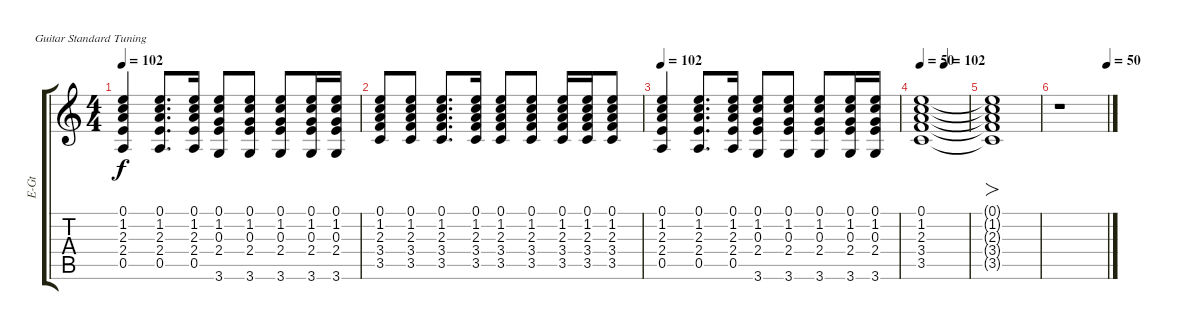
\defaultSystemsLayout 4
\bracketExtendMode groupsimilarinstruments
\otherSystemsTrackNameOrientation horizontal
\track ("Elec. Rhythm (Page)" "E-Gt") {instrument distortionguitar}
\staff {score tabs}
\tuning (E4 B3 G3 D3 A2 E2)
\ts (4 4)
\tempo 102
\clef g2
\ks c
(0.5 2.4 2.3 1.2 0.1).4{dy f beam Up} (0.1 1.2 2.3 2.4 0.5).8{d beam Up} (0.1 1.2 2.3 2.4 0.5).16{beam Up} (0.1 1.2 0.3 2.4 3.6).8{beam Up} (0.1 1.2 0.3 2.4 3.6).8{beam Up} (0.1 1.2 0.3 2.4 3.6).8{beam Up} (0.1 1.2 0.3 2.4 3.6).16{beam Up} (0.1 1.2 0.3 2.4 3.6).16{beam Up} |
(0.1 1.2 2.3 3.4 3.5).8{beam Up} (0.1 1.2 2.3 3.4 3.5).8{beam Up} (0.1 1.2 2.3 3.4 3.5).8{d beam Up} (0.1 1.2 2.3 3.4 3.5).16{beam Up} (0.1 1.2 2.3 3.4 3.5).8{beam Up} (0.1 1.2 2.3 3.4 3.5).8{beam Up} (0.1 1.2 2.3 3.4 3.5).16{beam Up} (0.1 1.2 2.3 3.4 3.5).16{beam Up} (0.1 1.2 2.3 3.4 3.5).8{beam Up} |
\tempo 102
(0.5 2.4 2.3 1.2 0.1).4{beam Up} (0.1 1.2 2.3 2.4 0.5).8{d beam Up} (0.1 1.2 2.3 2.4 0.5).16{beam Up} (0.1 1.2 0.3 2.4 3.6).8{beam Up} (0.1 1.2 0.3 2.4 3.6).8{beam Up} (0.1 1.2 0.3 2.4 3.6).8{beam Up} (0.1 1.2 0.3 2.4 3.6).16{beam Up} (0.1 1.2 0.3 2.4 3.6).16{beam Up} |
\tempo 50
\tempo (102 0.5)
(0.1 1.2 2.3 3.4 3.5).1{beam Up} |
(0.1{t} 1.2{t} 2.3{t} 3.4{t} 3.5{t}).1{fo beam Up} |
\tempo (50 1)
r.1{beam Down}
